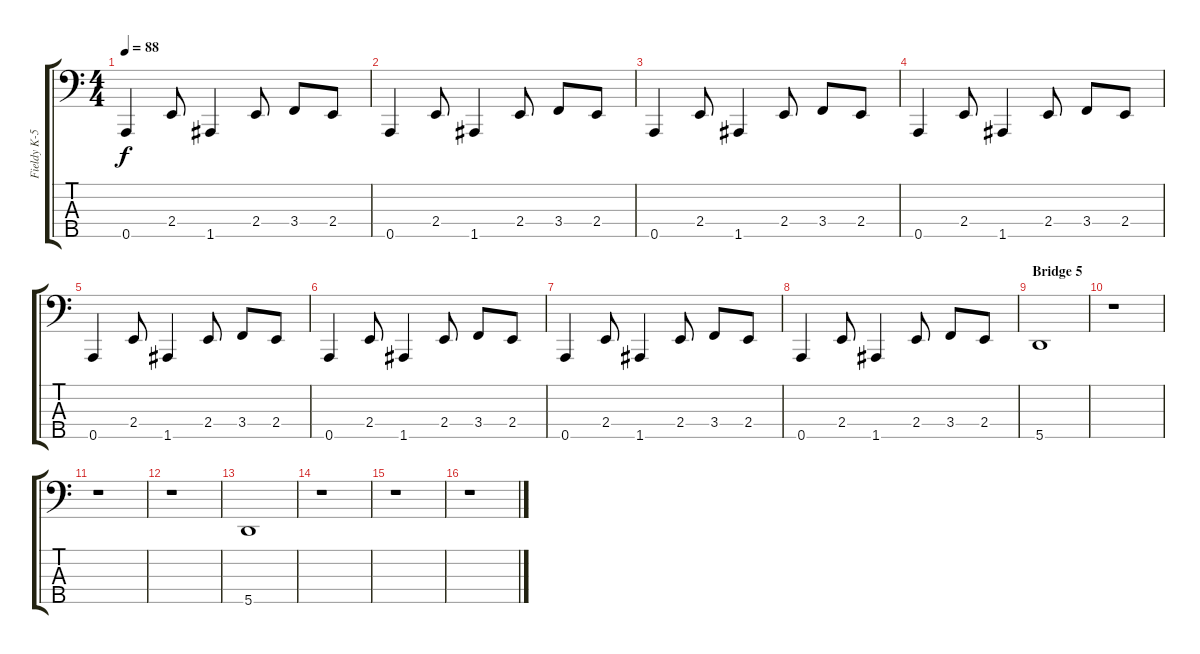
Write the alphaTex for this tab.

\track ("Fieldy K-5" "Fieldy K-5") {instrument slapbass1}
\staff {score tabs}
\tuning (F2 C2 G1 D1 A0) {hide}
\ts (4 4)
\tempo 88
\clef f4
\ks c
0.5.4{dy f} 2.4.8 1.5.4 2.4.8 3.4.8 2.4.8 |
0.5.4 2.4.8 1.5.4 2.4.8 3.4.8 2.4.8 |
0.5.4 2.4.8 1.5.4 2.4.8 3.4.8 2.4.8 |
0.5.4 2.4.8 1.5.4 2.4.8 3.4.8 2.4.8 |
0.5.4 2.4.8 1.5.4 2.4.8 3.4.8 2.4.8 |
0.5.4 2.4.8 1.5.4 2.4.8 3.4.8 2.4.8 |
0.5.4 2.4.8 1.5.4 2.4.8 3.4.8 2.4.8 |
0.5.4 2.4.8 1.5.4 2.4.8 3.4.8 2.4.8 |
\section ("" "Bridge 5")
5.5.1 |
r.1 |
r.1 |
r.1 |
5.5.1 |
r.1 |
r.1 |
r.1
